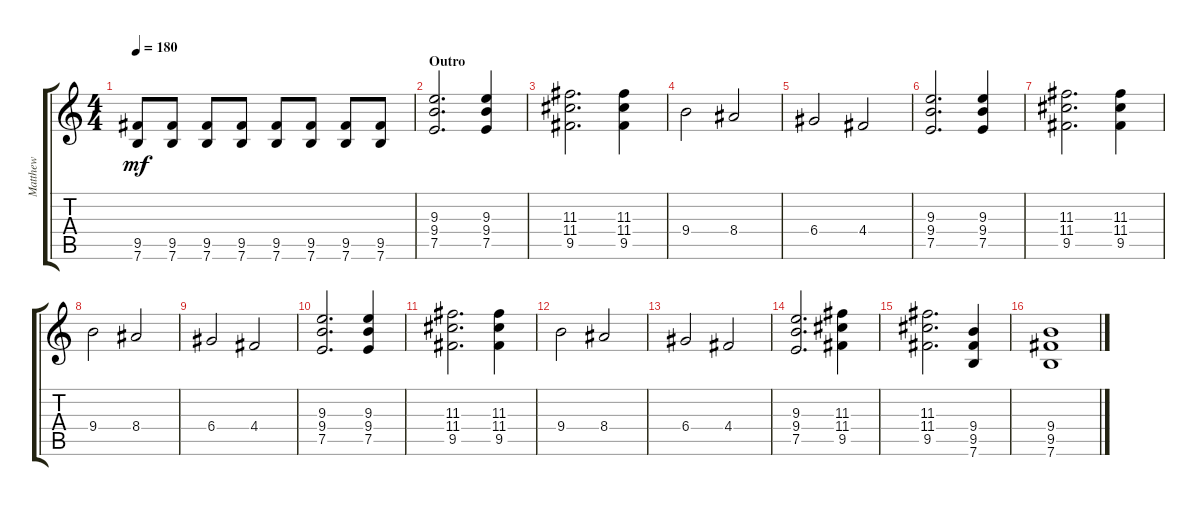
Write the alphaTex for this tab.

\track ("Matthew" "Matthew") {instrument distortionguitar}
\staff {score tabs}
\tuning (E4 B3 G3 D3 A2 E2) {hide}
\ts (4 4)
\tempo 180
\clef g2
\ks c
(9.5 7.6).8{dy mf} (9.5 7.6).8 (9.5 7.6).8 (9.5 7.6).8 (9.5 7.6).8 (9.5 7.6).8 (9.5 7.6).8 (9.5 7.6).8 |
\section ("" "Outro")
(9.3 9.4 7.5).2{d} (9.3 9.4 7.5).4 |
(11.3 11.4 9.5).2{d} (11.3 11.4 9.5).4 |
9.4.2 8.4.2 |
6.4.2 4.4.2 |
(9.3 9.4 7.5).2{d} (9.3 9.4 7.5).4 |
(11.3 11.4 9.5).2{d} (11.3 11.4 9.5).4 |
9.4.2 8.4.2 |
6.4.2 4.4.2 |
(9.3 9.4 7.5).2{d} (9.3 9.4 7.5).4 |
(11.3 11.4 9.5).2{d} (11.3 11.4 9.5).4 |
9.4.2 8.4.2 |
6.4.2 4.4.2 |
(9.3 9.4 7.5).2{d} (11.3 11.4 9.5).4 |
(11.3 11.4 9.5).2{d} (9.4 9.5 7.6).4 |
(9.4 9.5 7.6).1
